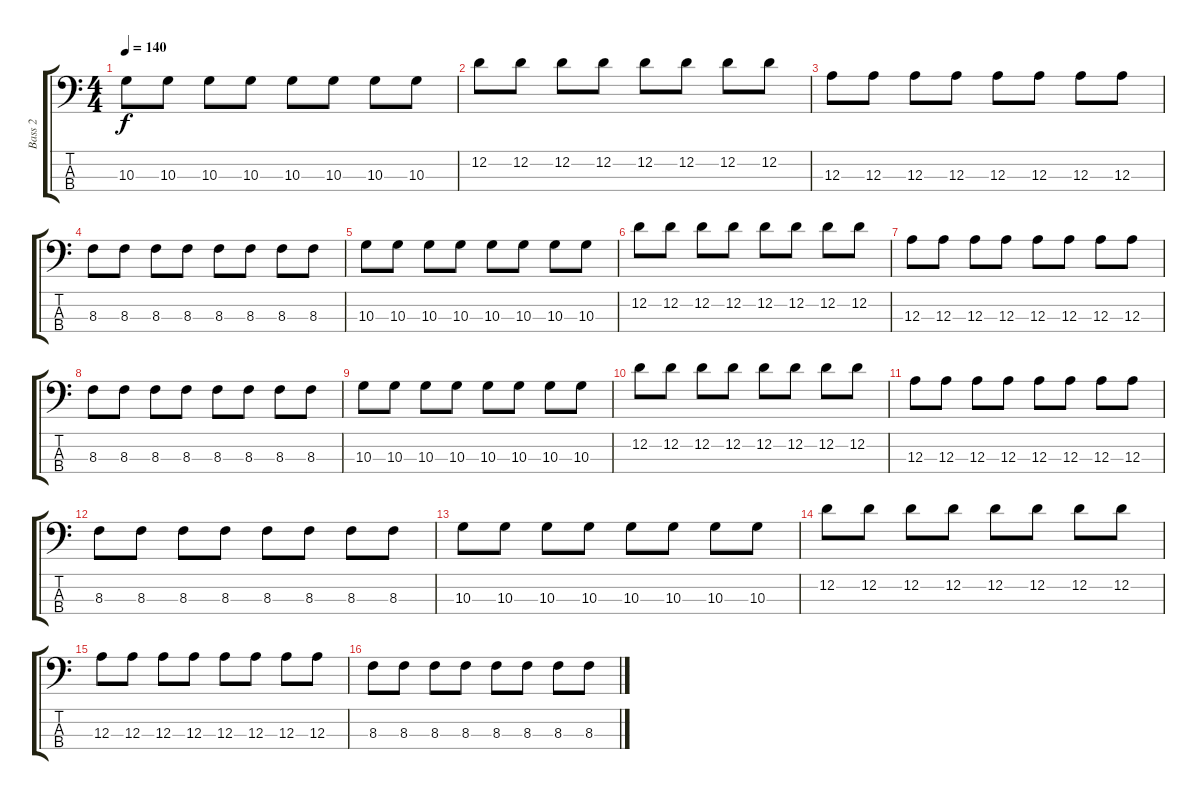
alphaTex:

\track ("Bass 2" "Bass 2") {instrument electricbassfinger}
\staff {score tabs}
\tuning (G2 D2 A1 E1) {hide}
\ts (4 4)
\tempo 140
\clef f4
\ks c
10.3.8{dy f} 10.3.8 10.3.8 10.3.8 10.3.8 10.3.8 10.3.8 10.3.8 |
12.2.8 12.2.8 12.2.8 12.2.8 12.2.8 12.2.8 12.2.8 12.2.8 |
12.3.8 12.3.8 12.3.8 12.3.8 12.3.8 12.3.8 12.3.8 12.3.8 |
8.3.8 8.3.8 8.3.8 8.3.8 8.3.8 8.3.8 8.3.8 8.3.8 |
10.3.8 10.3.8 10.3.8 10.3.8 10.3.8 10.3.8 10.3.8 10.3.8 |
12.2.8 12.2.8 12.2.8 12.2.8 12.2.8 12.2.8 12.2.8 12.2.8 |
12.3.8 12.3.8 12.3.8 12.3.8 12.3.8 12.3.8 12.3.8 12.3.8 |
8.3.8 8.3.8 8.3.8 8.3.8 8.3.8 8.3.8 8.3.8 8.3.8 |
10.3.8 10.3.8 10.3.8 10.3.8 10.3.8 10.3.8 10.3.8 10.3.8 |
12.2.8 12.2.8 12.2.8 12.2.8 12.2.8 12.2.8 12.2.8 12.2.8 |
12.3.8 12.3.8 12.3.8 12.3.8 12.3.8 12.3.8 12.3.8 12.3.8 |
8.3.8 8.3.8 8.3.8 8.3.8 8.3.8 8.3.8 8.3.8 8.3.8 |
10.3.8 10.3.8 10.3.8 10.3.8 10.3.8 10.3.8 10.3.8 10.3.8 |
12.2.8 12.2.8 12.2.8 12.2.8 12.2.8 12.2.8 12.2.8 12.2.8 |
12.3.8 12.3.8 12.3.8 12.3.8 12.3.8 12.3.8 12.3.8 12.3.8 |
8.3.8 8.3.8 8.3.8 8.3.8 8.3.8 8.3.8 8.3.8 8.3.8
